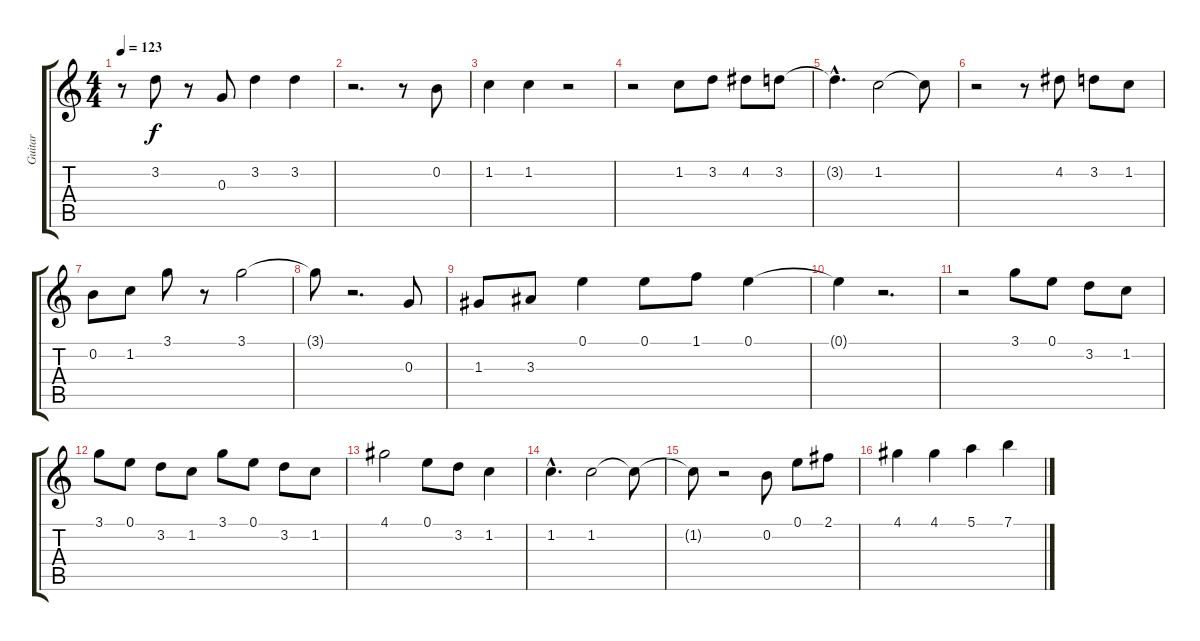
\track ("Guitar" "Guitar") {instrument electricguitarmuted}
\staff {score tabs}
\tuning (E4 B3 G3 D3 A2 E2) {hide}
\ts (4 4)
\tempo 123
\clef g2
\ks c
r.8{dy f} 3.2.8 r.8 0.3.8 3.2.4 3.2.4 |
r.2{d} r.8 0.2.8 |
1.2.4 1.2.4 r.2 |
r.2 1.2.8 3.2.8 4.2.8 3.2.8 |
3.2{hac t}.4{d} 1.2.2 1.2{t}.8 |
r.2 r.8 4.2.8 3.2.8 1.2.8 |
0.2.8 1.2.8 3.1.8 r.8 3.1.2 |
3.1{t}.8 r.2{d} 0.3.8 |
1.3.8 3.3.8 0.1.4 0.1.8 1.1.8 0.1.4 |
0.1{t}.4 r.2{d} |
r.2 3.1.8 0.1.8 3.2.8 1.2.8 |
3.1.8 0.1.8 3.2.8 1.2.8 3.1.8 0.1.8 3.2.8 1.2.8 |
4.1.2 0.1.8 3.2.8 1.2.4 |
1.2{hac}.4{d} 1.2.2 1.2{t}.8 |
1.2{t}.8 r.2 0.2.8 0.1.8 2.1.8 |
4.1.4 4.1.4 5.1.4 7.1.4
